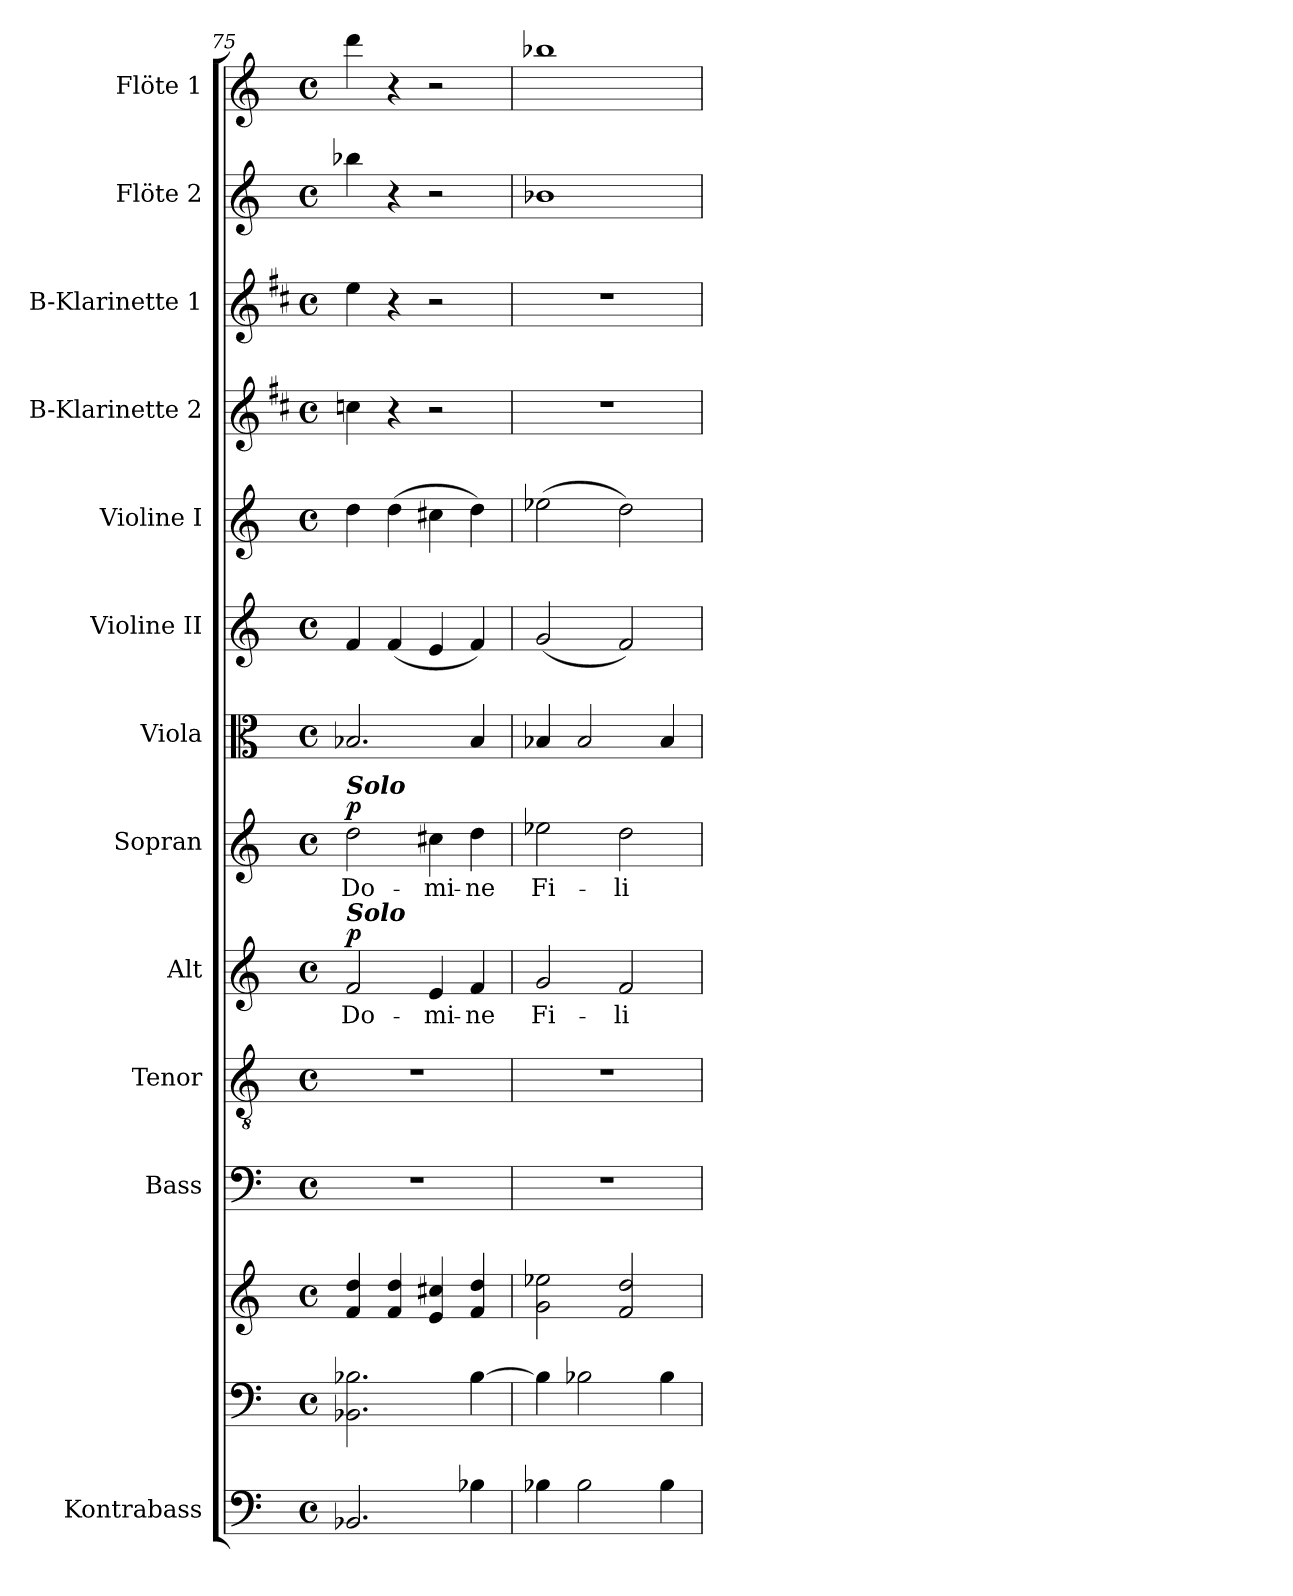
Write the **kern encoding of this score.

**kern	**kern	**kern	**kern	**kern	**kern	**text	**dynam	**kern	**text	**dynam	**kern	**kern	**kern	**kern	**kern	**kern	**kern
*part13	*part12	*part12	*part11	*part10	*part9	*part9	*part9	*part8	*part8	*part8	*part7	*part6	*part5	*part4	*part3	*part2	*part1
*staff14	*staff13	*staff12	*staff11	*staff10	*staff9	*staff9	*staff9	*staff8	*staff8	*staff8	*staff7	*staff6	*staff5	*staff4	*staff3	*staff2	*staff1
*I"Kontrabass	*	*	*I"Bass	*I"Tenor	*I"Alt	*	*	*I"Sopran	*	*	*I"Viola	*I"Violine II	*I"Violine I	*I"B-Klarinette 2	*I"B-Klarinette 1	*I"Flöte 2	*I"Flöte 1
*I'Kb.	*	*	*I'B.	*I'T.	*I'A.	*	*	*I'S.	*	*	*I'Vla.	*I'Vl. II	*I'Vl. I	*I'B Kl. 2	*I'B Kl. 1	*I'Fl. 2	*I'Fl. 1
*clefF4	*clefF4	*clefG2	*clefF4	*clefGv2	*clefG2	*	*	*clefG2	*	*	*clefC3	*clefG2	*clefG2	*clefG2	*clefG2	*clefG2	*clefG2
*ITrd7c12	*	*	*	*	*	*	*	*	*	*	*	*	*	*ITrd1c2	*ITrd1c2	*	*
*k[]	*k[]	*k[]	*k[]	*k[]	*k[]	*	*	*k[]	*	*	*k[]	*k[]	*k[]	*k[]	*k[]	*k[]	*k[]
*C:	*C:	*C:	*C:	*C:	*C:	*	*	*C:	*	*	*C:	*C:	*C:	*C:	*C:	*C:	*C:
*M4/4	*M4/4	*M4/4	*M4/4	*M4/4	*M4/4	*	*	*M4/4	*	*	*M4/4	*M4/4	*M4/4	*M4/4	*M4/4	*M4/4	*M4/4
*met(c)	*met(c)	*met(c)	*met(c)	*met(c)	*met(c)	*	*	*met(c)	*	*	*met(c)	*met(c)	*met(c)	*met(c)	*met(c)	*met(c)	*met(c)
=75	=75	=75	=75	=75	=75	=75	=75	=75	=75	=75	=75	=75	=75	=75	=75	=75	=75
!	!	!	!	!	!	!	!	!LO:TX:a:Bi:t=Solo	!	!	!	!	!	!	!	!	!
!	!	!	!	!	!LO:TX:a:Bi:t=Solo	!	!	!	!	!	!	!	!	!	!	!	!
!	!	!	!	!	!	!LO:LY:b	!LO:DY:a	!	!LO:LY:b	!LO:DY:a	!	!	!	!	!	!	!
2.BBB-X/	2.BB-X\ 2.B-X\	4f/ 4dd/	1r	1r	2f/	Do-	p	2dd\	Do-	p	2.B-X/	4f/	4dd\	4b-X\	4dd\	4bb-X\	4ddd\
.	.	4f/ 4dd/	.	.	.	.	.	.	.	.	.	(<4f/	(>4dd\	4r	4r	4r	4r
!	!	!	!	!	!	!LO:LY:b	!	!	!LO:LY:b	!	!	!	!	!	!	!	!
.	.	4e/ 4cc#X/	.	.	4e/	-mi-	.	4cc#X\	-mi-	.	.	4e/	4cc#X\	2r	2r	2r	2r
!	!	!	!	!	!	!LO:LY:b	!	!	!LO:LY:b	!	!	!	!	!	!	!	!
4BB-X\	[4B-\	4f/ 4dd/	.	.	4f/	-ne	.	4dd\	-ne	.	4B-/	4f/)	4dd\)	.	.	.	.
=76	=76	=76	=76	=76	=76	=76	=76	=76	=76	=76	=76	=76	=76	=76	=76	=76	=76
!	!	!	!	!	!	!LO:LY:b	!	!	!LO:LY:b	!	!	!	!	!	!	!	!
4BB-X\	4B-\]	2g\ 2ee-X\	1r	1r	2g/	Fi-	.	2ee-X\	Fi-	.	4B-X/	(<2g/	(>2ee-X\	1r	1r	1b-X	1bb-X
2BB-\	2B-X\	.	.	.	.	.	.	.	.	.	2B-/	.	.	.	.	.	.
!	!	!	!	!	!	!LO:LY:b	!	!	!LO:LY:b	!	!	!	!	!	!	!	!
.	.	2f/ 2dd/	.	.	2f/	-li	.	2dd\	-li	.	.	2f/)	2dd\)	.	.	.	.
4BB-\	4B-\	.	.	.	.	.	.	.	.	.	4B-/	.	.	.	.	.	.
=	=	=	=	=	=	=	=	=	=	=	=	=	=	=	=	=	=
*-	*-	*-	*-	*-	*-	*-	*-	*-	*-	*-	*-	*-	*-	*-	*-	*-	*-
